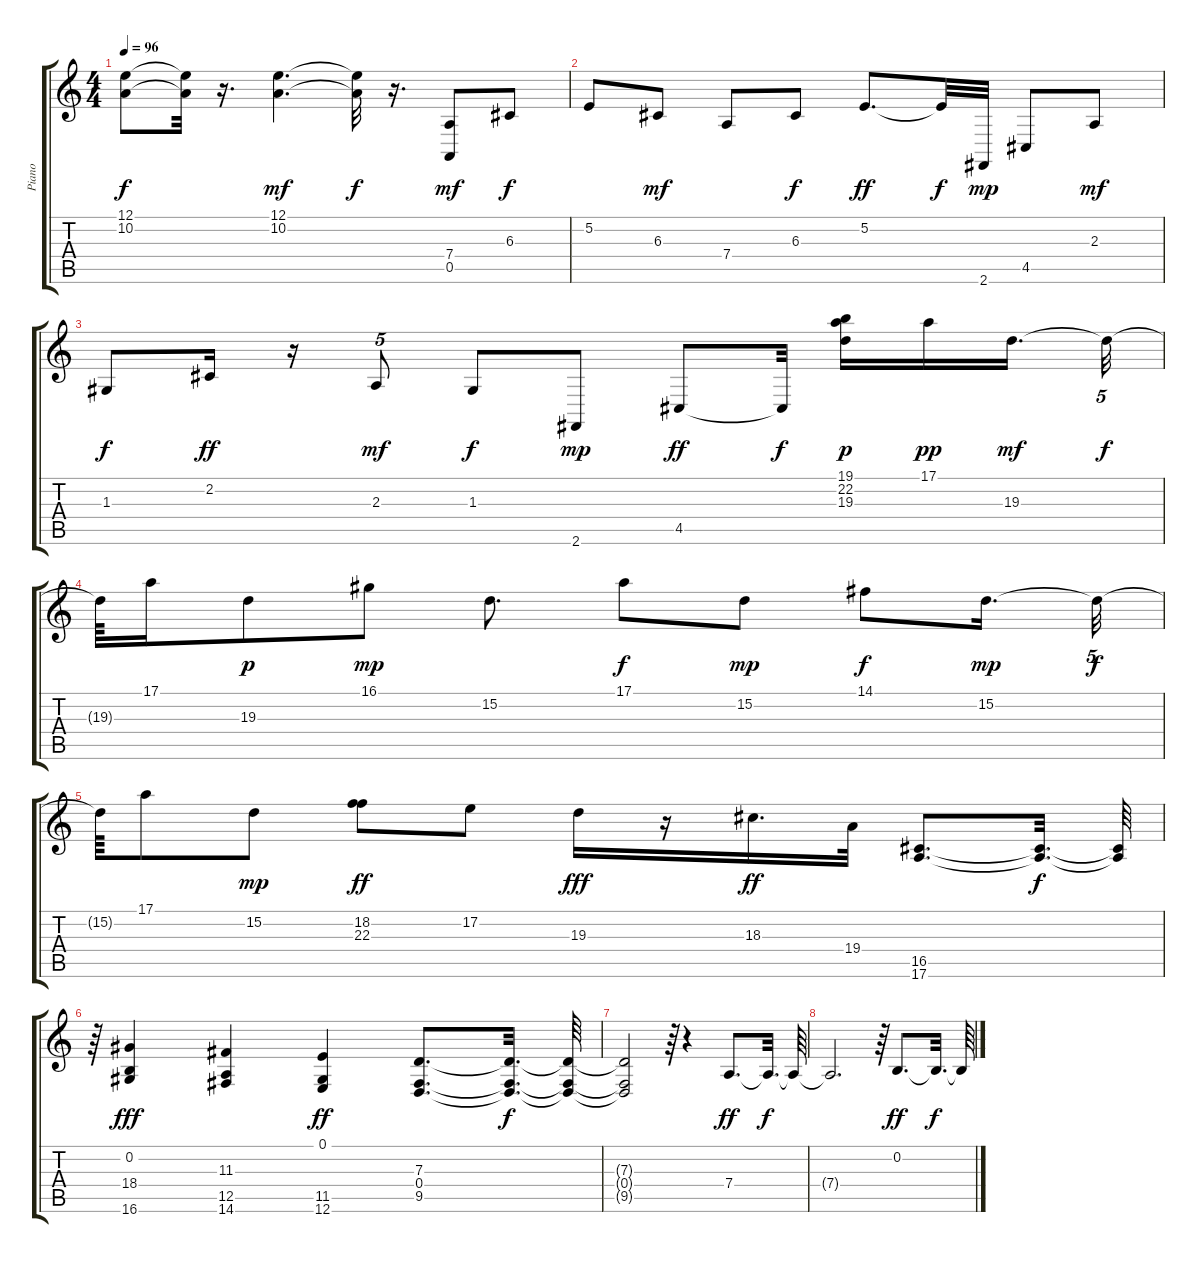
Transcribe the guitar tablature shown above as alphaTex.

\track ("Piano" "Piano") {instrument acousticgrandpiano}
\staff {score tabs}
\tuning (E4 B3 G3 D3 A2 E2) {hide}
\ts (4 4)
\tempo 96
\clef g2
\ks c
(12.1{t} 10.2{t}).8{dy f} (12.1{t} 10.2{t}).32 r.16{d} (12.1 10.2).4{d dy mf} (12.1{t} 10.2{t}).32{dy f} r.16{d} (7.4 0.5).8{dy mf} 6.3.8{dy f} |
5.2.8 6.3.8{dy mf} 7.4.8 6.3.8{dy f} 5.2.8{d dy ff} 5.2{t}.32{dy f} 2.6.32{dy mp} 4.5.8 2.3.8{dy mf} |
1.3.8{dy f} 2.2.16{dy ff} r.16 2.3.8{tu (5 4) dy mf} 1.3.8{dy f} 2.6.8{dy mp} 4.5.8{dy ff} 4.5{t}.32{dy f} (19.1 22.2 19.3).16{dy p} 17.1.16{dy pp} 19.3.16{d dy mf beam splitsecondary} 19.3{t}.32{tu (5 4) dy f} |
19.3{t}.64 17.1.16 19.3.8{dy p} 16.1.8{dy mp} 15.2.8{d} 17.1.8{dy f} 15.2.8{dy mp} 14.1.8{dy f} 15.2.16{d dy mp} 15.2{t}.32{tu (5 4) dy f} |
15.2{t}.64 17.1.8 15.2.8{dy mp} (18.2 22.3).8{dy ff} 17.2.8 19.3.16{dy fff} r.16 18.3.16{d dy ff} 19.4.32 (16.5 17.6).8{d} (16.5{t} 17.6{t}).32{d dy f} (16.5{t} 17.6{t}).64 |
r.64 (0.2 18.4 16.6).4{dy fff} (11.3 12.5 14.6).4 (0.1 11.5 12.6).4{dy ff} (7.3 0.4 9.5).8{d} (7.3{t} 0.4{t} 9.5{t}).32{d dy f} (7.3{t} 0.4{t} 9.5{t}).64 |
(7.3{t} 0.4{t} 9.5{t}).2 r.64 r.4 7.4.8{d dy ff} 7.4{t}.32{d dy f} 7.4{t}.64 |
7.4{t}.2{d} r.64 0.2.8{d dy ff} 0.2{t}.32{d dy f} 0.2{t}.64
